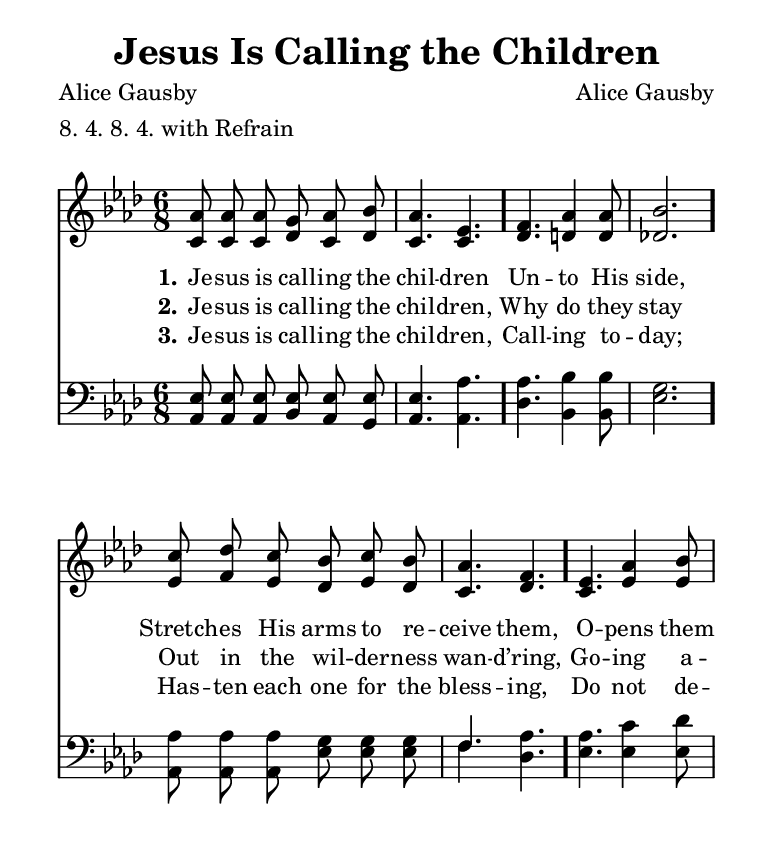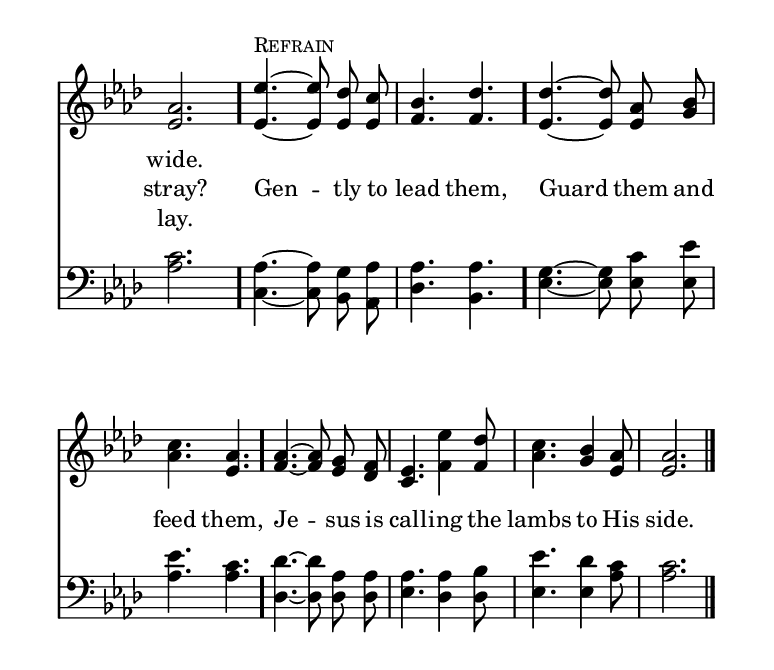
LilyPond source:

\include "common/global.ily"
\paper {
  \include "common/paper.ily"
  ragged-bottom = ##t
  system-count = #(cond (is-eogsized 4) (#t #f))
  system-system-spacing.padding = 8
}

\header{
  %children
  hymnnumber = "298"
  title = "Jesus Is Calling the Children"
  tunename = "Shepherd"
  meter = "8. 4. 8. 4. with Refrain"
  poet = "Alice Gausby"
  composer = "Alice Gausby"
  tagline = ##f
}

global = {
  \include "common/overrides.ily"
  \override Staff.TimeSignature.style = #'numbered
  \time 6/8
  \override Score.MetronomeMark.transparent = ##t % hide all fermata changes too
  \tempo 4=80
  \key aes \major
  \autoBeamOff
}

patternA = { c8 c c c c c | c4. c }
patternB = { c4. c4 c8 | c2. }
patternC = { c4. ~ c8 c8 c | c4. c }
patternD = { c4. ~ c8 c8 c | c4. c4 c8 | c4. c4 c8 | c2. }

notesSoprano = {
\global
\relative c'' {

  \changePitch \patternA { aes aes aes g aes bes | aes ees }
  \changePitch \patternB { f aes aes | bes }
  \changePitch \patternA { c des c bes c bes | aes f }
  \changePitch \patternB { ees aes bes | aes }

  << s^\markup { \small \caps "Refrain" }
  \changePitch \patternC { ees' ees des c | bes des } >>
  \changePitch \patternC { des des aes bes | c aes }
  \changePitch \patternD { aes aes g f | ees ees' des | c bes aes | aes }

  \bar "|."

}
}

notesAlto = {
\global
\relative e' {

  \changePitch \patternA { c c c des c des | c c }
  \changePitch \patternB { des d d | des! }
  \changePitch \patternA { ees f ees des ees des | c des }
  \changePitch \patternB { c ees ees | ees }

  \changePitch \patternC { ees ees ees ees | f f }
  \changePitch \patternC { ees ees ees g | aes ees }
  \changePitch \patternD { f f ees des | c f f | aes g ees | ees }

}
}

notesTenor = {
\global
\relative a {

  \changePitch \patternA { ees ees ees ees ees ees | ees aes }
  \changePitch \patternB { aes bes bes | g }
  \changePitch \patternA { aes aes aes g g g | f aes }
  \changePitch \patternB { aes c des | c }

  \changePitch \patternC { aes aes g aes | aes aes }
  \changePitch \patternC { g g c ees | ees c }
  \changePitch \patternD { des des aes aes | aes aes bes | ees des c | c }

}
}

notesBass = {
\global
\relative f, {

  \changePitch \patternA { aes aes aes bes aes g | aes aes }
  \changePitch \patternB { des bes bes | ees }
  \changePitch \patternA { aes, aes aes ees' ees ees | f des }
  \changePitch \patternB { ees ees ees | aes }

  \changePitch \patternC { c, c bes aes | des bes }
  \changePitch \patternC { ees ees ees ees | aes aes }
  \changePitch \patternD { des, des des des | ees des des | ees ees aes | aes }

}
}

Refrain = \lyricmode {

Gen -- tly to lead them, \bar "."
Guard them and feed them, \bar "."
Je -- sus is call -- ing the lambs to His side. \bar "."

}

wordsA = \lyricmode {
\set stanza = "1."

Je -- sus is call -- ing the chil -- dren \bar "."
Un -- to His side, \bar "."
Stretch -- es His arms to re -- ceive them, \bar "."
O -- pens them wide. \bar "."

}

wordsB = \lyricmode {
\set stanza = "2."

Je -- sus is call -- ing the chil -- dren,
Why do they stay
Out in the wil -- der -- ness wan -- d’ring,
Go -- ing a -- stray?

\Refrain

}

wordsC = \lyricmode {
\set stanza = "3."

Je -- sus is call -- ing the chil -- dren,
Call -- ing to -- day;
Has -- ten each one for the bless -- ing,
Do not de -- lay.

}

\score {
  \context ChoirStaff <<
    \context Staff = upper <<
      \set Staff.autoBeaming = ##f
      \set ChoirStaff.systemStartDelimiter = #'SystemStartBar
      \set ChoirStaff.printPartCombineTexts = ##f
      \partcombine #'(2 . 9) \notesSoprano \notesAlto
      \context NullVoice = sopranos { \voiceOne << \notesSoprano >> }
      \context NullVoice = altos { \voiceTwo << \notesAlto >> }
      \context Lyrics = one   \lyricsto sopranos \wordsA
      \context Lyrics = two   \lyricsto sopranos \wordsB
      \context Lyrics = three \lyricsto sopranos \wordsC
    >>
    \context Staff = men <<
      \set Staff.autoBeaming = ##f
      \clef bass
      \set ChoirStaff.printPartCombineTexts = ##f
      \partcombine #'(2 . 9) \notesTenor \notesBass
      \context NullVoice = tenors { \voiceOne << \notesTenor >> }
      \context NullVoice = basses { \voiceTwo << \notesBass >> }
    >>
  >>
  \layout {
    \include "common/layout.ily"
  }
  \midi{
    \include "common/midi.ily"
  }
}

\version "2.19.49"  % necessary for upgrading to future LilyPond versions.

% vi:set et ts=2 sw=2 ai nocindent syntax=lilypond:
